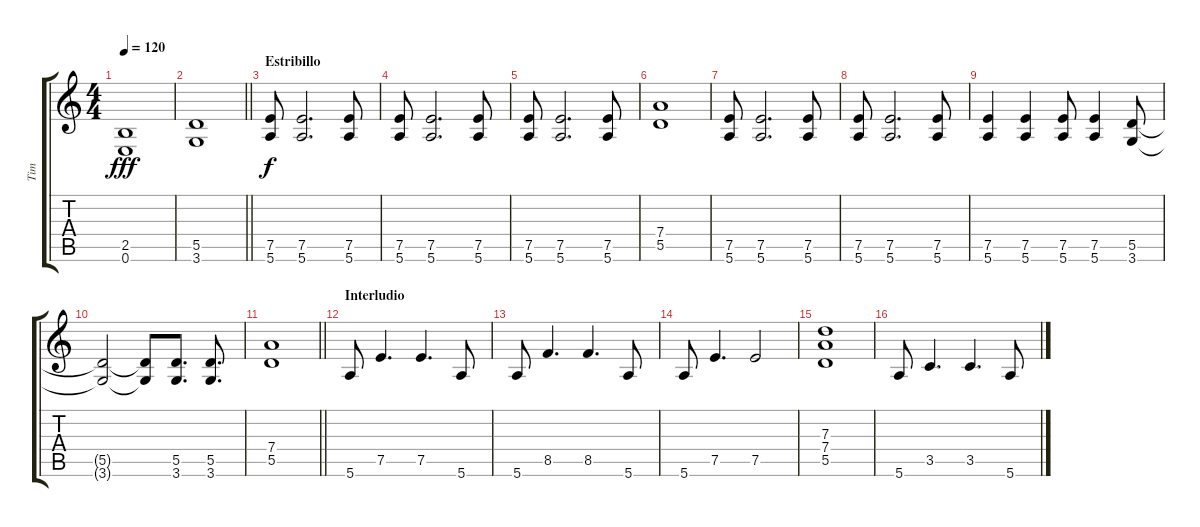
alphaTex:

\track ("Tim" "Tim") {instrument distortionguitar}
\staff {score tabs}
\tuning (E4 B3 G3 D3 A2 E2) {hide}
\ts (4 4)
\tempo 120
\clef g2
\ks c
(2.5 0.6).1{dy fff} |
\barLineRight lightlight
(5.5 3.6).1 |
\section ("" "Estribillo")
(7.5 5.6).8{dy f} (7.5 5.6).2{d} (7.5 5.6).8 |
(7.5 5.6).8 (7.5 5.6).2{d} (7.5 5.6).8 |
(7.5 5.6).8 (7.5 5.6).2{d} (7.5 5.6).8 |
(7.4 5.5).1 |
(7.5 5.6).8 (7.5 5.6).2{d} (7.5 5.6).8 |
(7.5 5.6).8 (7.5 5.6).2{d} (7.5 5.6).8 |
(7.5 5.6).4 (7.5 5.6).4 (7.5 5.6).8 (7.5 5.6).4 (5.5 3.6).8 |
(5.5{t} 3.6{t}).2 (5.5{t} 3.6{t}).8 (5.5 3.6).8{d} (5.5 3.6).8{d} |
\barLineRight lightlight
(7.4 5.5).1 |
\section ("" "Interludio")
5.6.8 7.5.4{d} 7.5.4{d} 5.6.8 |
5.6.8 8.5.4{d} 8.5.4{d} 5.6.8 |
5.6.8 7.5.4{d} 7.5.2 |
(7.3 7.4 5.5).1 |
5.6.8 3.5.4{d} 3.5.4{d} 5.6.8
